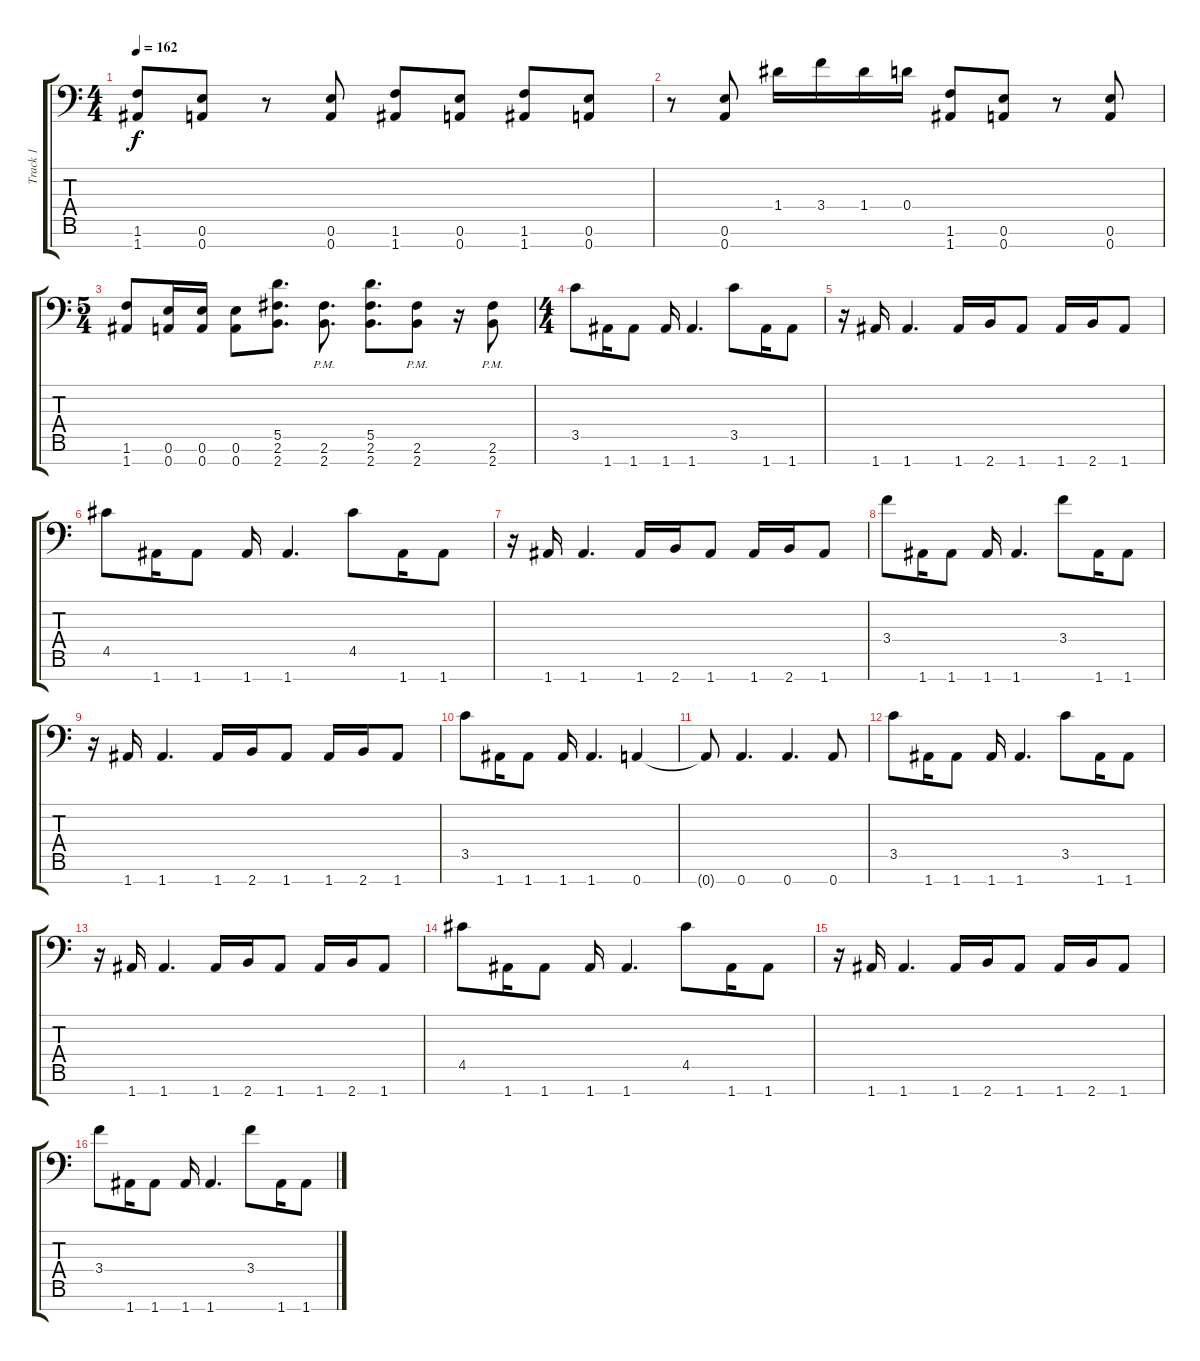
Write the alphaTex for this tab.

\track ("Track 1" "Track 1") {instrument distortionguitar}
\staff {score tabs}
\tuning (E4 B3 G3 D3 A2 E2 A1) {hide}
\ts (4 4)
\tempo 162
\clef f4
\ks c
(1.6 1.7).8{dy f} (0.6 0.7).8 r.8 (0.6 0.7).8 (1.6 1.7).8 (0.6 0.7).8 (1.6 1.7).8 (0.6 0.7).8 |
r.8 (0.6 0.7).8 1.4.16 3.4.16 1.4.16 0.4.16 (1.6 1.7).8 (0.6 0.7).8 r.8 (0.6 0.7).8 |
\ts (5 4)
(1.6 1.7).8 (0.6 0.7).16 (0.6 0.7).16 (0.6 0.7).8 (5.5 2.6 2.7).8{d} (2.6{pm} 2.7{pm}).8{d} (5.5 2.6 2.7).8{d} (2.6{pm} 2.7{pm}).8 r.16 (2.6{pm} 2.7{pm}).8 |
\ts (4 4)
3.5.8 1.7.16 1.7.8 1.7.16 1.7.4{d} 3.5.8 1.7.16 1.7.8 |
r.16 1.7.16 1.7.4{d} 1.7.16 2.7.16 1.7.8 1.7.16 2.7.16 1.7.8 |
4.5.8 1.7.16 1.7.8 1.7.16 1.7.4{d} 4.5.8 1.7.16 1.7.8 |
r.16 1.7.16 1.7.4{d} 1.7.16 2.7.16 1.7.8 1.7.16 2.7.16 1.7.8 |
3.4.8 1.7.16 1.7.8 1.7.16 1.7.4{d} 3.4.8 1.7.16 1.7.8 |
r.16 1.7.16 1.7.4{d} 1.7.16 2.7.16 1.7.8 1.7.16 2.7.16 1.7.8 |
3.5.8 1.7.16 1.7.8 1.7.16 1.7.4{d} 0.7.4 |
0.7{t}.8 0.7.4{d} 0.7.4{d} 0.7.8 |
3.5.8 1.7.16 1.7.8 1.7.16 1.7.4{d} 3.5.8 1.7.16 1.7.8 |
r.16 1.7.16 1.7.4{d} 1.7.16 2.7.16 1.7.8 1.7.16 2.7.16 1.7.8 |
4.5.8 1.7.16 1.7.8 1.7.16 1.7.4{d} 4.5.8 1.7.16 1.7.8 |
r.16 1.7.16 1.7.4{d} 1.7.16 2.7.16 1.7.8 1.7.16 2.7.16 1.7.8 |
3.4.8 1.7.16 1.7.8 1.7.16 1.7.4{d} 3.4.8 1.7.16 1.7.8
